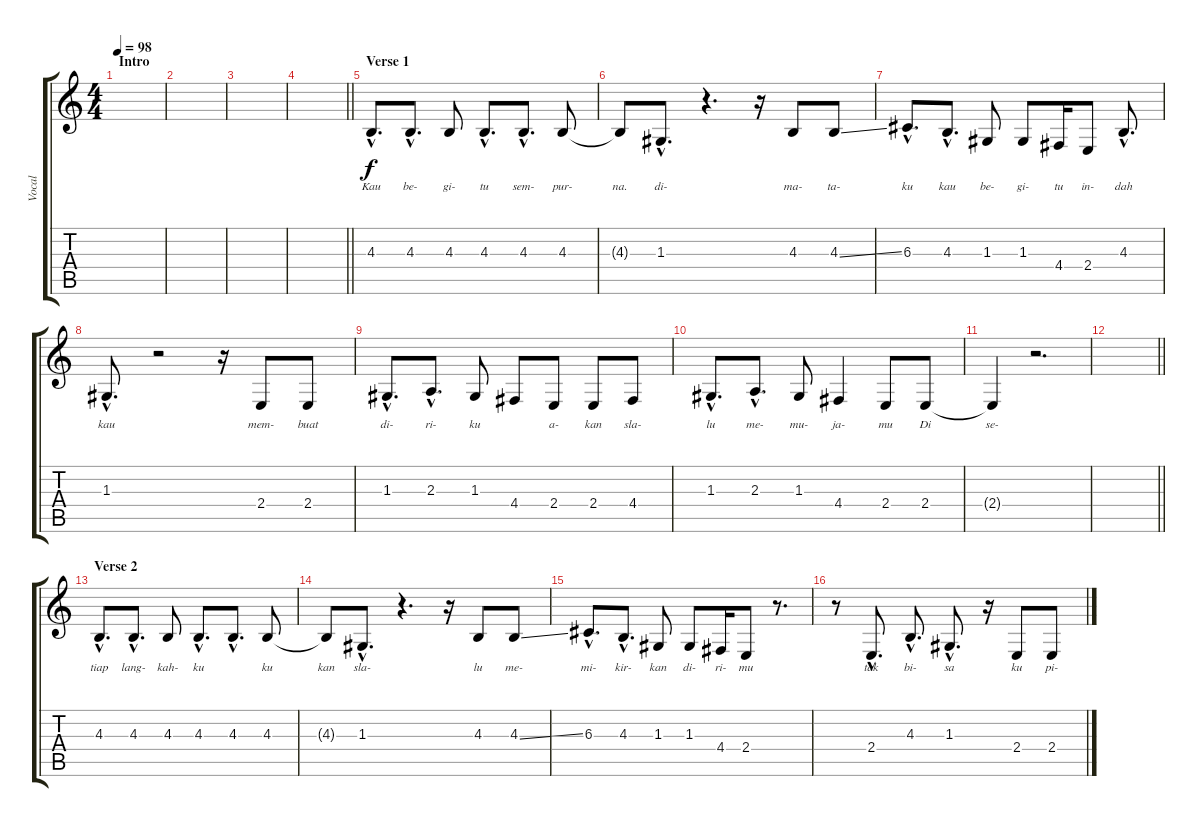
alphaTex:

\track ("Vocal" "Vocal") {instrument baritonesax}
\staff {score tabs}
\tuning (E4 B3 G3 D3 A2 E2) {hide}
\ts (4 4)
\section ("" "Intro")
\tempo 98
\clef g2
\ks c
|
|
|
\barLineRight lightlight
|
\section ("" "Verse 1")
4.3{hac}.8{d lyrics (0 "Kau") lyrics (1 "") lyrics (2 "") lyrics (3 "") lyrics (4 "")} 4.3{hac}.8{d lyrics (0 "be-") lyrics (1 "") lyrics (2 "") lyrics (3 "") lyrics (4 "")} 4.3.8{lyrics (0 "gi-") lyrics (1 "") lyrics (2 "") lyrics (3 "") lyrics (4 "")} 4.3{hac}.8{d lyrics (0 "tu") lyrics (1 "") lyrics (2 "") lyrics (3 "") lyrics (4 "")} 4.3{hac}.8{d lyrics (0 "sem-") lyrics (1 "") lyrics (2 "") lyrics (3 "") lyrics (4 "")} 4.3.8{lyrics (0 "pur-") lyrics (1 "") lyrics (2 "") lyrics (3 "") lyrics (4 "")} |
4.3{t}.8{lyrics (0 "na.") lyrics (1 "") lyrics (2 "") lyrics (3 "") lyrics (4 "")} 1.3{hac}.8{d lyrics (0 "di-") lyrics (1 "") lyrics (2 "") lyrics (3 "") lyrics (4 "")} r.4{d} r.16 4.3.8{lyrics (0 "ma-") lyrics (1 "") lyrics (2 "") lyrics (3 "") lyrics (4 "")} 4.3{ss}.8{lyrics (0 "ta-") lyrics (1 "") lyrics (2 "") lyrics (3 "") lyrics (4 "")} |
6.3{hac}.8{d lyrics (0 "ku") lyrics (1 "") lyrics (2 "") lyrics (3 "") lyrics (4 "")} 4.3{hac}.8{d lyrics (0 "kau") lyrics (1 "") lyrics (2 "") lyrics (3 "") lyrics (4 "")} 1.3.8{lyrics (0 "be-") lyrics (1 "") lyrics (2 "") lyrics (3 "") lyrics (4 "")} 1.3.8{lyrics (0 "gi-") lyrics (1 "") lyrics (2 "") lyrics (3 "") lyrics (4 "")} 4.4.16{lyrics (0 "tu") lyrics (1 "") lyrics (2 "") lyrics (3 "") lyrics (4 "")} 2.4.8{lyrics (0 "in-") lyrics (1 "") lyrics (2 "") lyrics (3 "") lyrics (4 "")} 4.3{hac}.8{d lyrics (0 "dah") lyrics (1 "") lyrics (2 "") lyrics (3 "") lyrics (4 "")} |
1.3{hac}.8{d lyrics (0 "kau") lyrics (1 "") lyrics (2 "") lyrics (3 "") lyrics (4 "")} r.2 r.16 2.4.8{lyrics (0 "mem-") lyrics (1 "") lyrics (2 "") lyrics (3 "") lyrics (4 "")} 2.4.8{lyrics (0 "buat") lyrics (1 "") lyrics (2 "") lyrics (3 "") lyrics (4 "")} |
1.3{hac}.8{d lyrics (0 "di-") lyrics (1 "") lyrics (2 "") lyrics (3 "") lyrics (4 "")} 2.3{hac}.8{d lyrics (0 "ri-") lyrics (1 "") lyrics (2 "") lyrics (3 "") lyrics (4 "")} 1.3.8{lyrics (0 "ku") lyrics (1 "") lyrics (2 "") lyrics (3 "") lyrics (4 "")} 4.4.8{lyrics (0 "") lyrics (1 "") lyrics (2 "") lyrics (3 "") lyrics (4 "")} 2.4.8{lyrics (0 "a-") lyrics (1 "") lyrics (2 "") lyrics (3 "") lyrics (4 "")} 2.4.8{lyrics (0 "kan") lyrics (1 "") lyrics (2 "") lyrics (3 "") lyrics (4 "")} 4.4.8{lyrics (0 "sla-") lyrics (1 "") lyrics (2 "") lyrics (3 "") lyrics (4 "")} |
1.3{hac}.8{d lyrics (0 "lu") lyrics (1 "") lyrics (2 "") lyrics (3 "") lyrics (4 "")} 2.3{hac}.8{d lyrics (0 "me-") lyrics (1 "") lyrics (2 "") lyrics (3 "") lyrics (4 "")} 1.3.8{lyrics (0 "mu-") lyrics (1 "") lyrics (2 "") lyrics (3 "") lyrics (4 "")} 4.4.4{lyrics (0 "ja-") lyrics (1 "") lyrics (2 "") lyrics (3 "") lyrics (4 "")} 2.4.8{lyrics (0 "mu") lyrics (1 "") lyrics (2 "") lyrics (3 "") lyrics (4 "")} 2.4.8{lyrics (0 "Di") lyrics (1 "") lyrics (2 "") lyrics (3 "") lyrics (4 "")} |
2.4{t}.4{lyrics (0 "se-") lyrics (1 "") lyrics (2 "") lyrics (3 "") lyrics (4 "")} r.2{d} |
\barLineRight lightlight
|
\section ("" "Verse 2")
4.3{hac}.8{d lyrics (0 "tiap") lyrics (1 "") lyrics (2 "") lyrics (3 "") lyrics (4 "")} 4.3{hac}.8{d lyrics (0 "lang-") lyrics (1 "") lyrics (2 "") lyrics (3 "") lyrics (4 "")} 4.3.8{lyrics (0 "kah-") lyrics (1 "") lyrics (2 "") lyrics (3 "") lyrics (4 "")} 4.3{hac}.8{d lyrics (0 "ku") lyrics (1 "") lyrics (2 "") lyrics (3 "") lyrics (4 "")} 4.3{hac}.8{d lyrics (0 "") lyrics (1 "") lyrics (2 "") lyrics (3 "") lyrics (4 "")} 4.3.8{lyrics (0 "ku") lyrics (1 "") lyrics (2 "") lyrics (3 "") lyrics (4 "")} |
4.3{t}.8{lyrics (0 "kan") lyrics (1 "") lyrics (2 "") lyrics (3 "") lyrics (4 "")} 1.3{hac}.8{d lyrics (0 "sla-") lyrics (1 "") lyrics (2 "") lyrics (3 "") lyrics (4 "")} r.4{d} r.16 4.3.8{lyrics (0 "lu") lyrics (1 "") lyrics (2 "") lyrics (3 "") lyrics (4 "")} 4.3{ss}.8{lyrics (0 "me-") lyrics (1 "") lyrics (2 "") lyrics (3 "") lyrics (4 "")} |
6.3{hac}.8{d lyrics (0 "mi-") lyrics (1 "") lyrics (2 "") lyrics (3 "") lyrics (4 "")} 4.3{hac}.8{d lyrics (0 "kir-") lyrics (1 "") lyrics (2 "") lyrics (3 "") lyrics (4 "")} 1.3.8{lyrics (0 "kan") lyrics (1 "") lyrics (2 "") lyrics (3 "") lyrics (4 "")} 1.3.8{lyrics (0 "di-") lyrics (1 "") lyrics (2 "") lyrics (3 "") lyrics (4 "")} 4.4.16{lyrics (0 "ri-") lyrics (1 "") lyrics (2 "") lyrics (3 "") lyrics (4 "")} 2.4.8{lyrics (0 "mu") lyrics (1 "") lyrics (2 "") lyrics (3 "") lyrics (4 "")} r.8{d} |
r.8 2.4{hac}.8{d lyrics (0 "tak") lyrics (1 "") lyrics (2 "") lyrics (3 "") lyrics (4 "")} 4.3{hac}.8{d lyrics (0 "bi-") lyrics (1 "") lyrics (2 "") lyrics (3 "") lyrics (4 "")} 1.3{hac}.8{d lyrics (0 "sa") lyrics (1 "") lyrics (2 "") lyrics (3 "") lyrics (4 "")} r.16 2.4.8{lyrics (0 "ku") lyrics (1 "") lyrics (2 "") lyrics (3 "") lyrics (4 "")} 2.4.8{lyrics (0 "pi-") lyrics (1 "") lyrics (2 "") lyrics (3 "") lyrics (4 "")}
